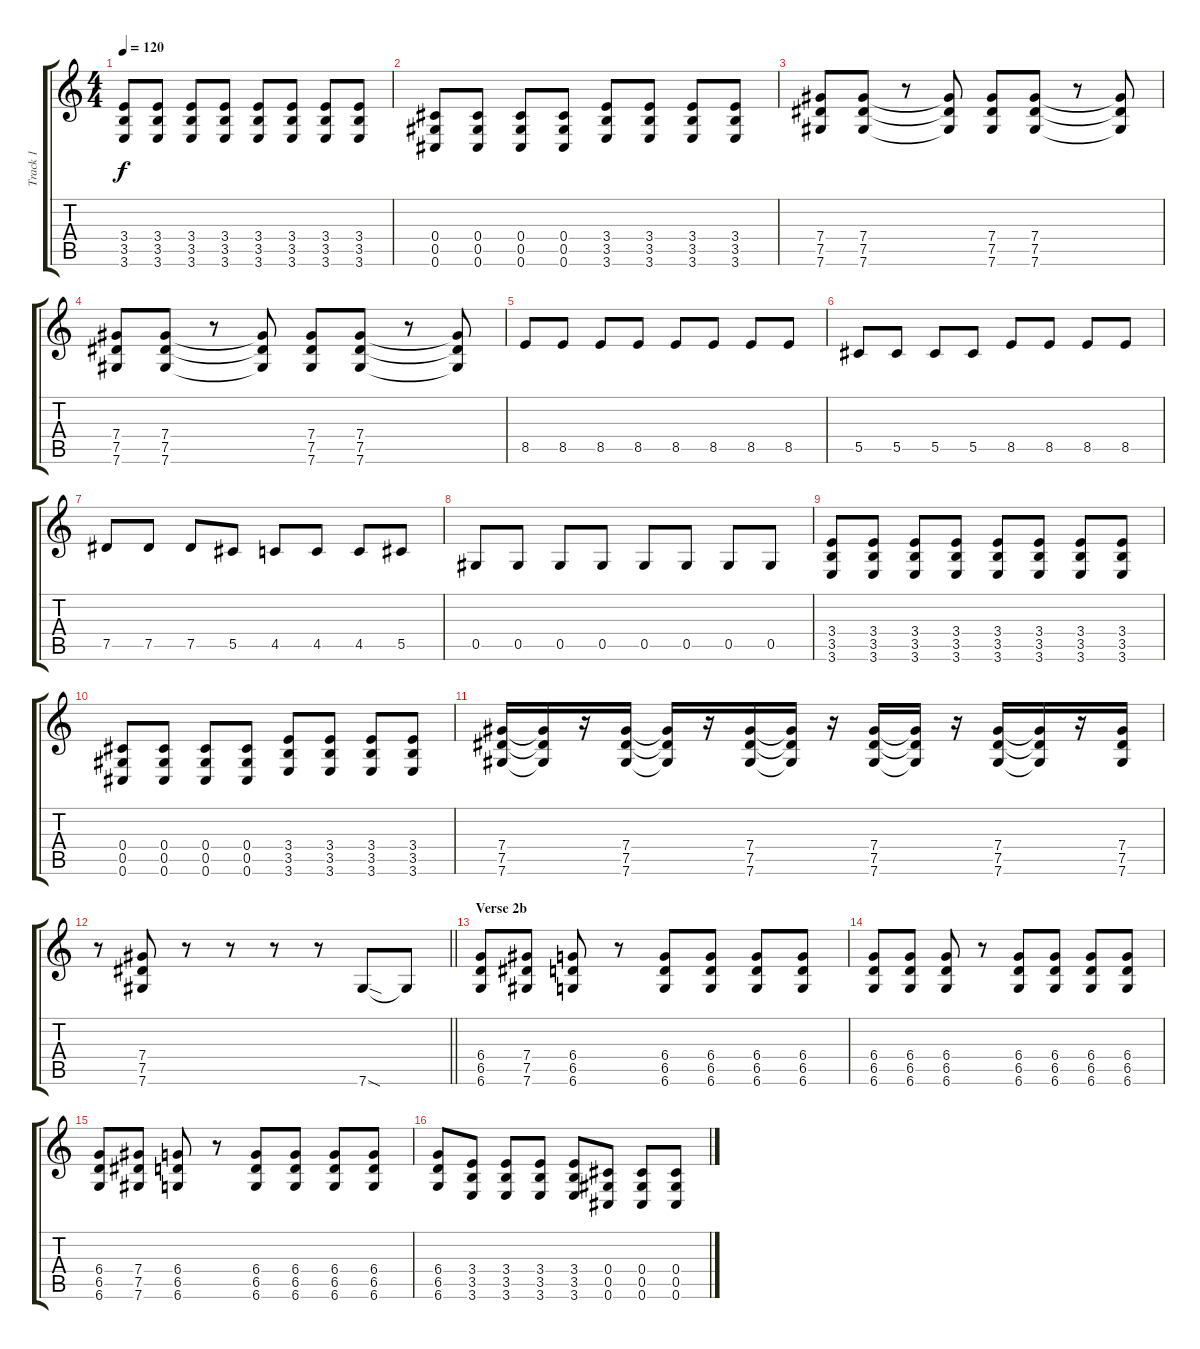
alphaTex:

\track ("Track 1" "Track 1") {instrument distortionguitar}
\staff {score tabs}
\tuning (Eb4 Bb3 Gb3 Db3 Ab2 Db2) {hide}
\ts (4 4)
\tempo 120
\clef g2
\ks c
(3.4 3.5 3.6).8{dy f} (3.4 3.5 3.6).8 (3.4 3.5 3.6).8 (3.4 3.5 3.6).8 (3.4 3.5 3.6).8 (3.4 3.5 3.6).8 (3.4 3.5 3.6).8 (3.4 3.5 3.6).8 |
(0.4 0.5 0.6).8 (0.4 0.5 0.6).8 (0.4 0.5 0.6).8 (0.4 0.5 0.6).8 (3.4 3.5 3.6).8 (3.4 3.5 3.6).8 (3.4 3.5 3.6).8 (3.4 3.5 3.6).8 |
(7.4 7.5 7.6).8 (7.4 7.5 7.6).8 r.8 (7.4{t} 7.5{t} 7.6{t}).8 (7.4 7.5 7.6).8 (7.4 7.5 7.6).8 r.8 (7.4{t} 7.5{t} 7.6{t}).8 |
(7.4 7.5 7.6).8 (7.4 7.5 7.6).8 r.8 (7.4{t} 7.5{t} 7.6{t}).8 (7.4 7.5 7.6).8 (7.4 7.5 7.6).8 r.8 (7.4{t} 7.5{t} 7.6{t}).8 |
8.5.8 8.5.8 8.5.8 8.5.8 8.5.8 8.5.8 8.5.8 8.5.8 |
5.5.8 5.5.8 5.5.8 5.5.8 8.5.8 8.5.8 8.5.8 8.5.8 |
7.5.8 7.5.8 7.5.8 5.5.8 4.5.8 4.5.8 4.5.8 5.5.8 |
0.5.8 0.5.8 0.5.8 0.5.8 0.5.8 0.5.8 0.5.8 0.5.8 |
(3.4 3.5 3.6).8 (3.4 3.5 3.6).8 (3.4 3.5 3.6).8 (3.4 3.5 3.6).8 (3.4 3.5 3.6).8 (3.4 3.5 3.6).8 (3.4 3.5 3.6).8 (3.4 3.5 3.6).8 |
(0.4 0.5 0.6).8 (0.4 0.5 0.6).8 (0.4 0.5 0.6).8 (0.4 0.5 0.6).8 (3.4 3.5 3.6).8 (3.4 3.5 3.6).8 (3.4 3.5 3.6).8 (3.4 3.5 3.6).8 |
(7.4 7.5 7.6).16 (7.4{t} 7.5{t} 7.6{t}).16 r.16 (7.4 7.5 7.6).16 (7.4{t} 7.5{t} 7.6{t}).16 r.16 (7.4 7.5 7.6).16 (7.4{t} 7.5{t} 7.6{t}).16 r.16 (7.4 7.5 7.6).16 (7.4{t} 7.5{t} 7.6{t}).16 r.16 (7.4 7.5 7.6).16 (7.4{t} 7.5{t} 7.6{t}).16 r.16 (7.4 7.5 7.6).16 |
\barLineRight lightlight
r.8 (7.4 7.5 7.6).8 r.8 r.8 r.8 r.8 7.6{sod}.8 7.6{t}.8 |
\section ("" "Verse 2b")
(6.4 6.5 6.6).8 (7.4 7.5 7.6).8 (6.4 6.5 6.6).8 r.8 (6.4 6.5 6.6).8 (6.4 6.5 6.6).8 (6.4 6.5 6.6).8 (6.4 6.5 6.6).8 |
(6.4 6.5 6.6).8 (6.4 6.5 6.6).8 (6.4 6.5 6.6).8 r.8 (6.4 6.5 6.6).8 (6.4 6.5 6.6).8 (6.4 6.5 6.6).8 (6.4 6.5 6.6).8 |
(6.4 6.5 6.6).8 (7.4 7.5 7.6).8 (6.4 6.5 6.6).8 r.8 (6.4 6.5 6.6).8 (6.4 6.5 6.6).8 (6.4 6.5 6.6).8 (6.4 6.5 6.6).8 |
(6.4 6.5 6.6).8 (3.4 3.5 3.6).8 (3.4 3.5 3.6).8 (3.4 3.5 3.6).8 (3.4 3.5 3.6).8 (0.4 0.5 0.6).8 (0.4 0.5 0.6).8 (0.4 0.5 0.6).8
